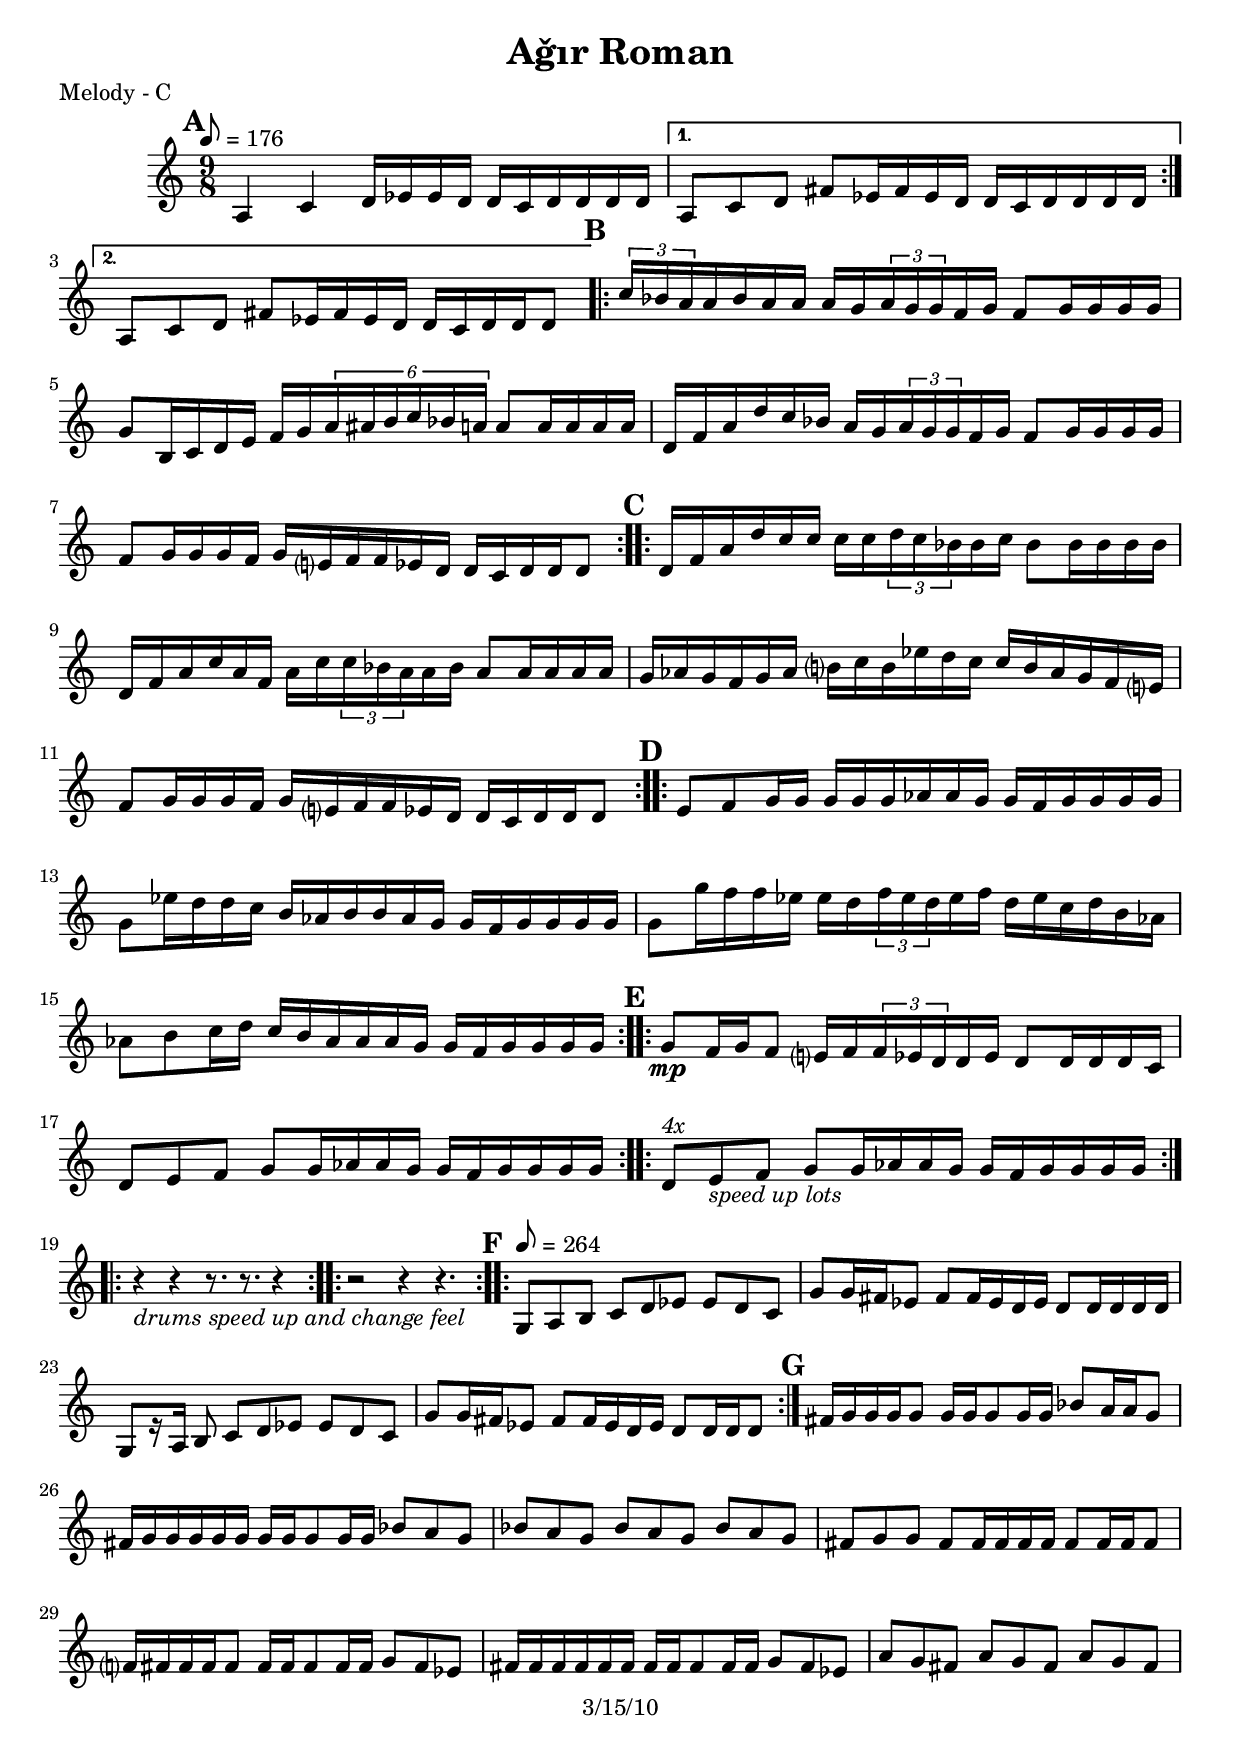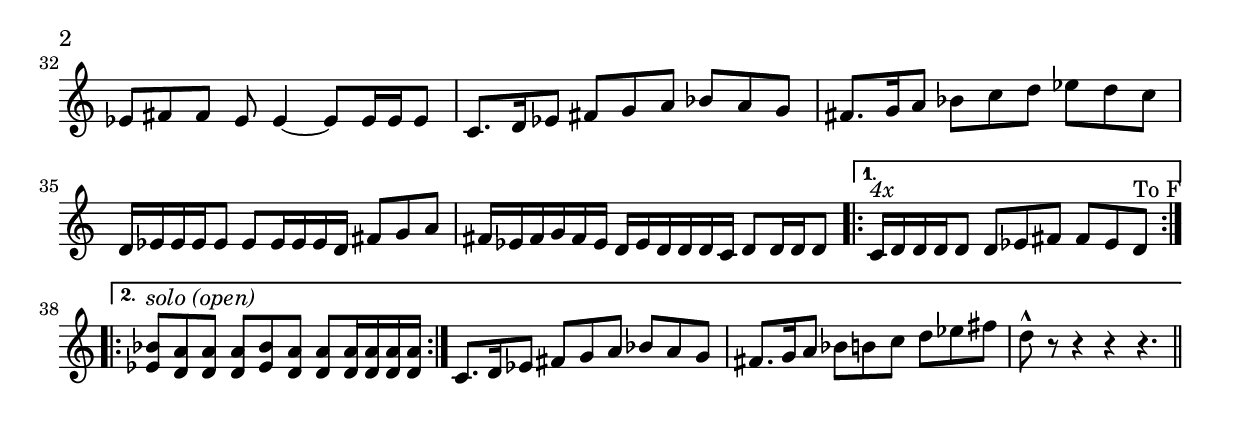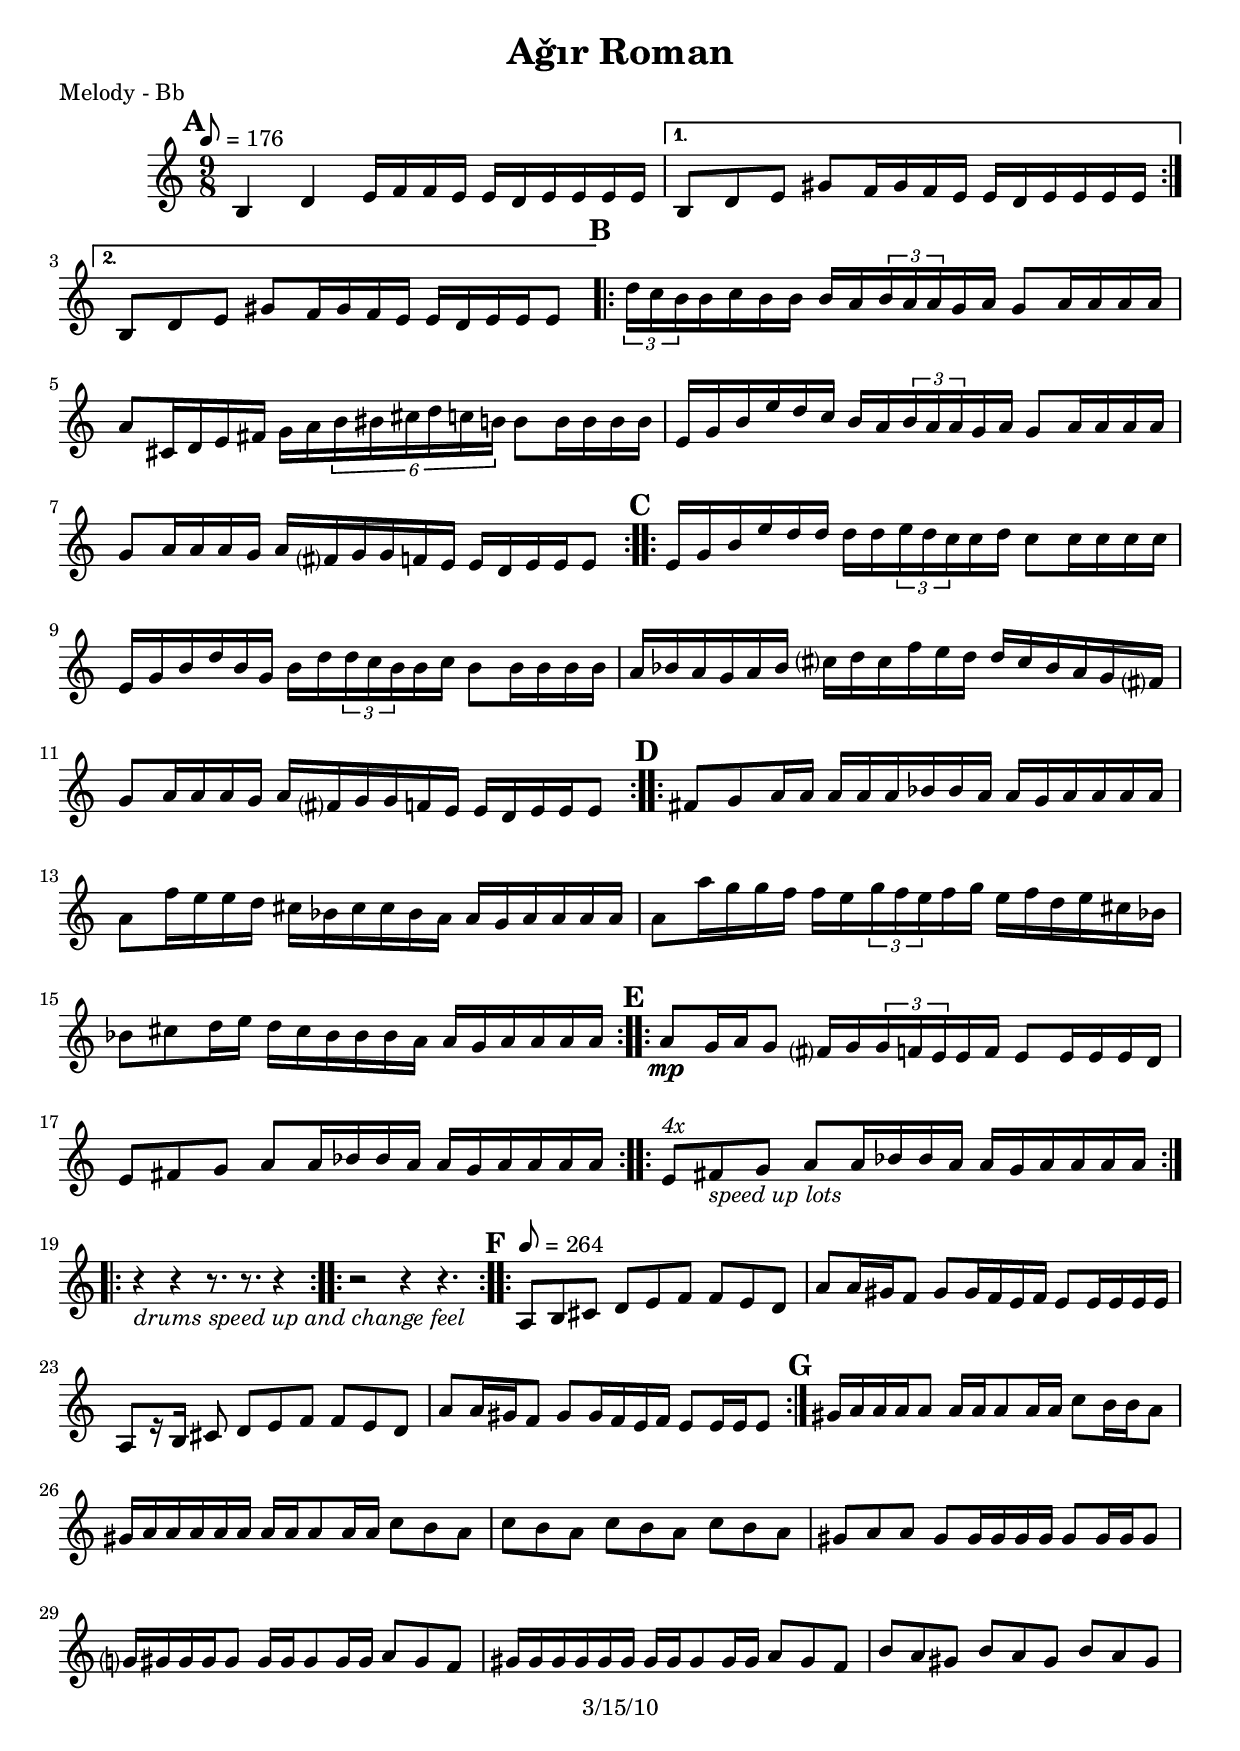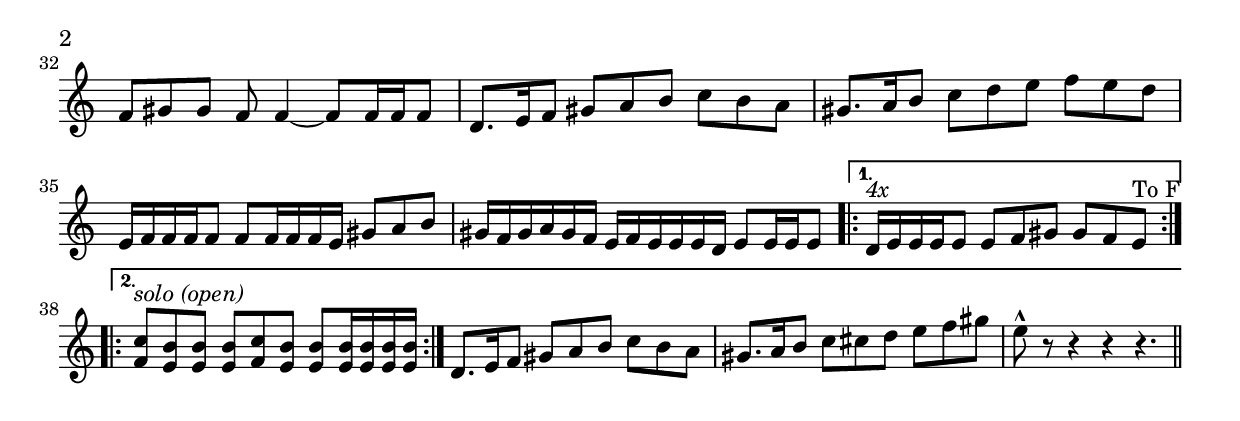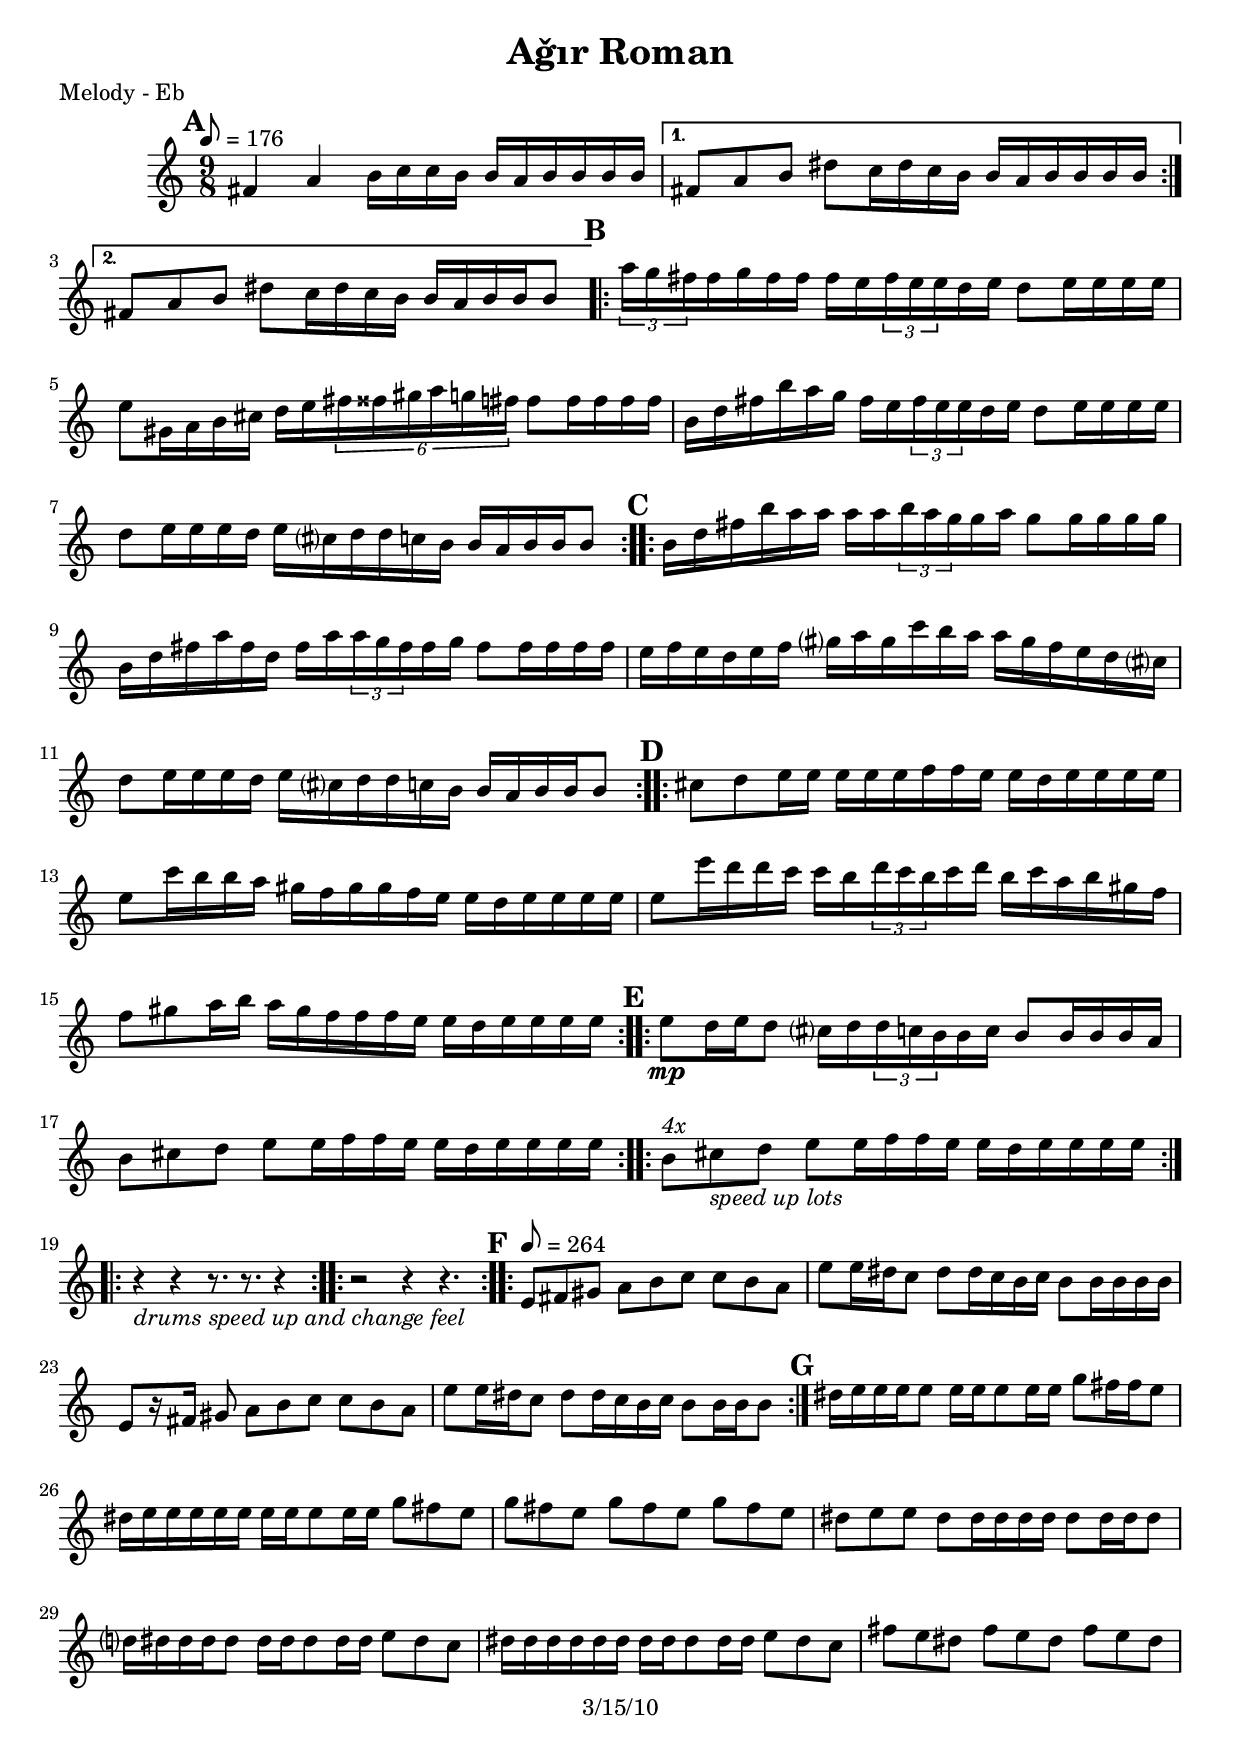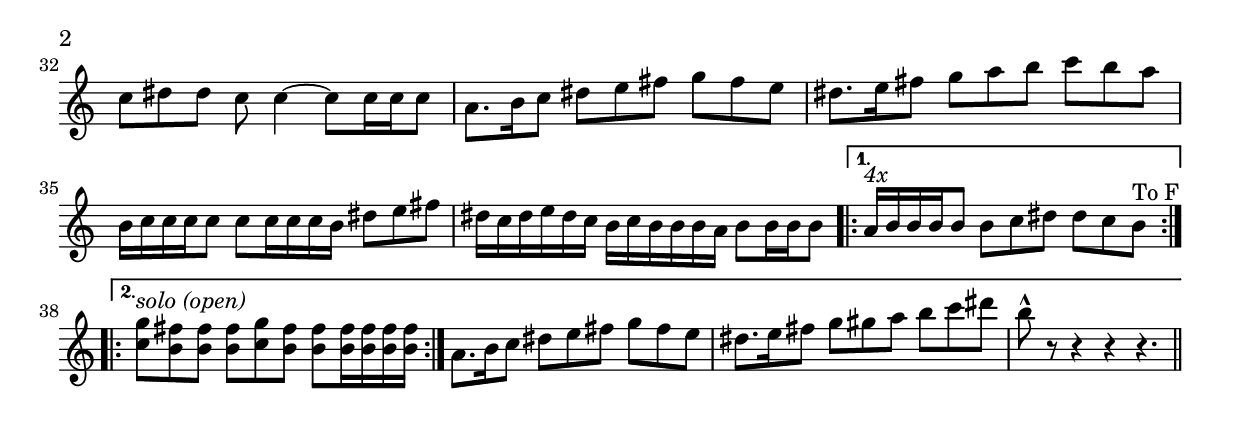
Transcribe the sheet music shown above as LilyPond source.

\version "2.12.1"

\header {
	title = "Aǧır Roman"
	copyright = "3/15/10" % put date center bottom
	}

%music pieces
%part: melody
melody = {
\relative c'' { \time 9/8 \set beatLength = #(ly:make-moment 1 16) \set beatGrouping = #'(4 4 6 4) \tempo 8=176
	\mark \default %A
	\repeat volta 2 {
	a,4 c d16 ees ees d d c d d d d | }
	\alternative {
		{ a8 c d fis ees16 fis ees d d c d d d d | }
		{ a8 c d fis ees16 fis ees d d c d d d8  | }
	}
	
	\mark \default %B
	\repeat volta 2 {
	\times 2/3 { c'16 bes a } a bes a a a g \times 2/3 { a g g } f g f8 g16 g g g |
	g8 b,16 c d e f g \times 4/6 { a ais b c bes a } a8 a16 a a a |
	d,16 f a d c bes a g \times 2/3 { a g g } f g f8 g16 g g g |
	f8 g16 g g f g e? f f ees d d c d d d8 | }

	\mark \default %C
	\repeat volta 2 {
	d16 f a d c16 c c c \times 2/3 { d c bes } bes c bes8 bes16 bes bes bes |
	d,16 f a c a f a c \times 2/3 { c bes a } a bes a8 a16 a a a |
	g16 aes g f g aes b? c b ees d c c b aes g f e? |
	f8 g16 g g f g e? f f ees d d c d d d8  | }

	\mark \default %D
	\repeat volta 2 {
	e8 f g16 g g g g aes aes g g f g g g g | g8 ees'16 d d c b aes b b aes g g f g g g g | 
	g8 g'16 f f ees ees d \times 2/3 { f ees d } ees f d ees c d b aes |
	aes8 b c16 d c b aes aes aes g g f g g g g }

	\mark \default %E
	\repeat volta 2 {
	g8\mp f16 g f8 e?16 f \times 2/3 { f ees d } d ees d8 d16 d d c |
	d8 e f g g16 aes aes g g f g g g g | }

	\repeat volta 6 {
	d8^\markup { \italic "4x" } e_\markup { \italic "speed up lots" } f g g16 aes aes g g f g g g g | }
	
	\break \repeat volta 2 { r4_\markup { \italic "drums speed up and change feel" } r r8. r r4 | } 
		   \repeat volta 2 { r2 r4 r4. }

%the fast part
	\set beatLength = #(ly:make-moment 1 8) \set beatGrouping = #'(2 2 2 3) \tempo 8=264
	
	\mark \default %F
  \repeat volta 2 {
	\repeat volta 2 {
	g,8 a b c d ees ees d c | g' g16 fis ees8 fis fis16 ees d ees d8 d16 d d d |
	g,8[ r16 a] b8 c d ees ees d c | g' g16 fis ees8 fis fis16 ees d ees d8 d16 d d8 | }

	\mark \default %G
	fis16 g g g g8 g16 g g8 g16 g bes8 a16 a g8 | fis16 g g g g g g g g8 g16 g bes8 a g |
	bes a g bes a g bes a g | fis g g fis fis16 fis fis fis fis8 fis16 fis fis8 |
	
	f?16 fis fis fis fis8 fis16 fis fis8 fis16 fis g8 fis ees |
	fis16 fis fis fis fis fis fis fis fis8 fis16 fis g8 fis ees |
	a g fis a g fis a g fis | ees fis fis ees ees4~ ees8 ees16 ees ees8 |

	c8. d16 ees8 fis g a bes a g | fis8. g16 a8 bes c d ees d c |
	d,16 ees ees ees ees8 ees ees16 ees ees d fis8 g a |
	fis16 ees fis g fis ees d ees d d d c d8 d16 d d8 | 
	
 }
	\alternative {
		{ 
		  \repeat volta 4 { c16^\markup { \italic "4x" } d d d d8 d ees fis fis ees d^\markup "To F"| }
		}

		{ \break	
		  \repeat volta 8 { 
			<ees bes'>8^\markup { \italic "solo (open)" } <d a'> <d a'> <d a'> 
			<ees bes'> <d a'> <d a'> <d a'>16 <d a'> <d a'> <d a'> }

		  c8. d16 ees8 fis g a bes a g | fis8. g16 a8 bes b c d ees fis | d-^ r8 r4 r4 r4. |
		  \bar "||"
		}
	}
}
}

%layout

\book { \header { poet = "Melody - C" }
	\score {
	\new Staff {	
		\melody	
	}
	}
}

\book { \header { poet = "Melody - Bb" }
	\score {
	\new Staff { \transpose c d
		\melody	
	}
	}
}

\book { \header { poet = "Melody - Eb" }
    \score {
	\new Staff { \transpose c a 	
		\melody	
	}
    }
}
%}

